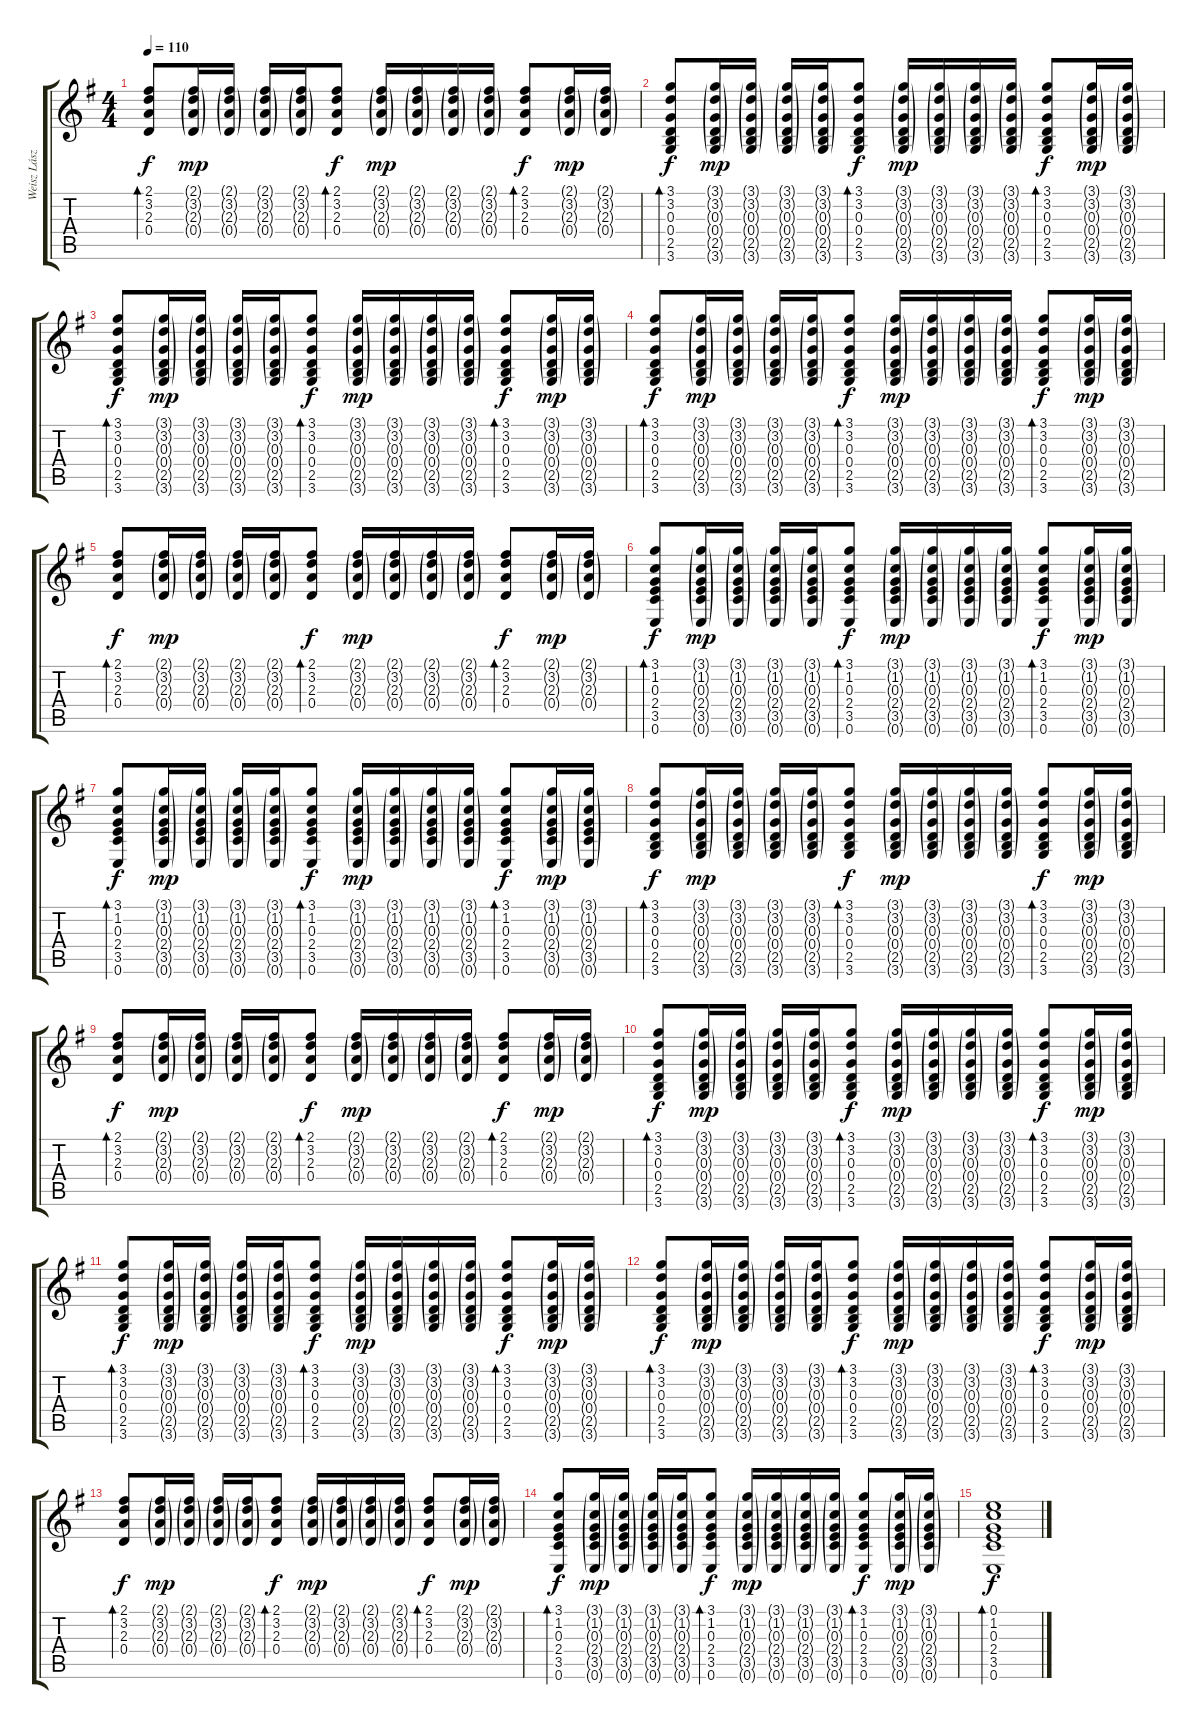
\track ("Weisz László" "Weisz Lász") {instrument acousticguitarnylon}
\staff {score tabs}
\tuning (E4 B3 G3 D3 A2 E2) {hide}
\ts (4 4)
\tempo 110
\clef g2
\ks eminor
(2.1 3.2 2.3 0.4).8{bd 60 dy f} (2.1{g} 3.2{g} 2.3{g} 0.4{g}).16{dy mp} (2.1{g} 3.2{g} 2.3{g} 0.4{g}).16 (2.1{g} 3.2{g} 2.3{g} 0.4{g}).16 (2.1{g} 3.2{g} 2.3{g} 0.4{g}).16 (2.1 3.2 2.3 0.4).8{bd 60 dy f} (2.1{g} 3.2{g} 2.3{g} 0.4{g}).16{dy mp} (2.1{g} 3.2{g} 2.3{g} 0.4{g}).16 (2.1{g} 3.2{g} 2.3{g} 0.4{g}).16 (2.1{g} 3.2{g} 2.3{g} 0.4{g}).16 (2.1 3.2 2.3 0.4).8{bd 60 dy f} (2.1{g} 3.2{g} 2.3{g} 0.4{g}).16{dy mp} (2.1{g} 3.2{g} 2.3{g} 0.4{g}).16 |
(3.1 3.2 0.3 0.4 2.5 3.6).8{bd 60 dy f} (3.1{g} 3.2{g} 0.3{g} 0.4{g} 2.5{g} 3.6{g}).16{dy mp} (3.1{g} 3.2{g} 0.3{g} 0.4{g} 2.5{g} 3.6{g}).16 (3.1{g} 3.2{g} 0.3{g} 0.4{g} 2.5{g} 3.6{g}).16 (3.1{g} 3.2{g} 0.3{g} 0.4{g} 2.5{g} 3.6{g}).16 (3.1 3.2 0.3 0.4 2.5 3.6).8{bd 60 dy f} (3.1{g} 3.2{g} 0.3{g} 0.4{g} 2.5{g} 3.6{g}).16{dy mp} (3.1{g} 3.2{g} 0.3{g} 0.4{g} 2.5{g} 3.6{g}).16 (3.1{g} 3.2{g} 0.3{g} 0.4{g} 2.5{g} 3.6{g}).16 (3.1{g} 3.2{g} 0.3{g} 0.4{g} 2.5{g} 3.6{g}).16 (3.1 3.2 0.3 0.4 2.5 3.6).8{bd 60 dy f} (3.1{g} 3.2{g} 0.3{g} 0.4{g} 2.5{g} 3.6{g}).16{dy mp} (3.1{g} 3.2{g} 0.3{g} 0.4{g} 2.5{g} 3.6{g}).16 |
(3.1 3.2 0.3 0.4 2.5 3.6).8{bd 60 dy f} (3.1{g} 3.2{g} 0.3{g} 0.4{g} 2.5{g} 3.6{g}).16{dy mp} (3.1{g} 3.2{g} 0.3{g} 0.4{g} 2.5{g} 3.6{g}).16 (3.1{g} 3.2{g} 0.3{g} 0.4{g} 2.5{g} 3.6{g}).16 (3.1{g} 3.2{g} 0.3{g} 0.4{g} 2.5{g} 3.6{g}).16 (3.1 3.2 0.3 0.4 2.5 3.6).8{bd 60 dy f} (3.1{g} 3.2{g} 0.3{g} 0.4{g} 2.5{g} 3.6{g}).16{dy mp} (3.1{g} 3.2{g} 0.3{g} 0.4{g} 2.5{g} 3.6{g}).16 (3.1{g} 3.2{g} 0.3{g} 0.4{g} 2.5{g} 3.6{g}).16 (3.1{g} 3.2{g} 0.3{g} 0.4{g} 2.5{g} 3.6{g}).16 (3.1 3.2 0.3 0.4 2.5 3.6).8{bd 60 dy f} (3.1{g} 3.2{g} 0.3{g} 0.4{g} 2.5{g} 3.6{g}).16{dy mp} (3.1{g} 3.2{g} 0.3{g} 0.4{g} 2.5{g} 3.6{g}).16 |
(3.1 3.2 0.3 0.4 2.5 3.6).8{bd 60 dy f} (3.1{g} 3.2{g} 0.3{g} 0.4{g} 2.5{g} 3.6{g}).16{dy mp} (3.1{g} 3.2{g} 0.3{g} 0.4{g} 2.5{g} 3.6{g}).16 (3.1{g} 3.2{g} 0.3{g} 0.4{g} 2.5{g} 3.6{g}).16 (3.1{g} 3.2{g} 0.3{g} 0.4{g} 2.5{g} 3.6{g}).16 (3.1 3.2 0.3 0.4 2.5 3.6).8{bd 60 dy f} (3.1{g} 3.2{g} 0.3{g} 0.4{g} 2.5{g} 3.6{g}).16{dy mp} (3.1{g} 3.2{g} 0.3{g} 0.4{g} 2.5{g} 3.6{g}).16 (3.1{g} 3.2{g} 0.3{g} 0.4{g} 2.5{g} 3.6{g}).16 (3.1{g} 3.2{g} 0.3{g} 0.4{g} 2.5{g} 3.6{g}).16 (3.1 3.2 0.3 0.4 2.5 3.6).8{bd 60 dy f} (3.1{g} 3.2{g} 0.3{g} 0.4{g} 2.5{g} 3.6{g}).16{dy mp} (3.1{g} 3.2{g} 0.3{g} 0.4{g} 2.5{g} 3.6{g}).16 |
(2.1 3.2 2.3 0.4).8{bd 60 dy f} (2.1{g} 3.2{g} 2.3{g} 0.4{g}).16{dy mp} (2.1{g} 3.2{g} 2.3{g} 0.4{g}).16 (2.1{g} 3.2{g} 2.3{g} 0.4{g}).16 (2.1{g} 3.2{g} 2.3{g} 0.4{g}).16 (2.1 3.2 2.3 0.4).8{bd 60 dy f} (2.1{g} 3.2{g} 2.3{g} 0.4{g}).16{dy mp} (2.1{g} 3.2{g} 2.3{g} 0.4{g}).16 (2.1{g} 3.2{g} 2.3{g} 0.4{g}).16 (2.1{g} 3.2{g} 2.3{g} 0.4{g}).16 (2.1 3.2 2.3 0.4).8{bd 60 dy f} (2.1{g} 3.2{g} 2.3{g} 0.4{g}).16{dy mp} (2.1{g} 3.2{g} 2.3{g} 0.4{g}).16 |
(3.1 1.2 0.3 2.4 3.5 0.6).8{bd 60 dy f} (3.1{g} 1.2{g} 0.3{g} 2.4{g} 3.5{g} 0.6{g}).16{dy mp} (3.1{g} 1.2{g} 0.3{g} 2.4{g} 3.5{g} 0.6{g}).16 (3.1{g} 1.2{g} 0.3{g} 2.4{g} 3.5{g} 0.6{g}).16 (3.1{g} 1.2{g} 0.3{g} 2.4{g} 3.5{g} 0.6{g}).16 (3.1 1.2 0.3 2.4 3.5 0.6).8{bd 60 dy f} (3.1{g} 1.2{g} 0.3{g} 2.4{g} 3.5{g} 0.6{g}).16{dy mp} (3.1{g} 1.2{g} 0.3{g} 2.4{g} 3.5{g} 0.6{g}).16 (3.1{g} 1.2{g} 0.3{g} 2.4{g} 3.5{g} 0.6{g}).16 (3.1{g} 1.2{g} 0.3{g} 2.4{g} 3.5{g} 0.6{g}).16 (3.1 1.2 0.3 2.4 3.5 0.6).8{bd 60 dy f} (3.1{g} 1.2{g} 0.3{g} 2.4{g} 3.5{g} 0.6{g}).16{dy mp} (3.1{g} 1.2{g} 0.3{g} 2.4{g} 3.5{g} 0.6{g}).16 |
(3.1 1.2 0.3 2.4 3.5 0.6).8{bd 60 dy f} (3.1{g} 1.2{g} 0.3{g} 2.4{g} 3.5{g} 0.6{g}).16{dy mp} (3.1{g} 1.2{g} 0.3{g} 2.4{g} 3.5{g} 0.6{g}).16 (3.1{g} 1.2{g} 0.3{g} 2.4{g} 3.5{g} 0.6{g}).16 (3.1{g} 1.2{g} 0.3{g} 2.4{g} 3.5{g} 0.6{g}).16 (3.1 1.2 0.3 2.4 3.5 0.6).8{bd 60 dy f} (3.1{g} 1.2{g} 0.3{g} 2.4{g} 3.5{g} 0.6{g}).16{dy mp} (3.1{g} 1.2{g} 0.3{g} 2.4{g} 3.5{g} 0.6{g}).16 (3.1{g} 1.2{g} 0.3{g} 2.4{g} 3.5{g} 0.6{g}).16 (3.1{g} 1.2{g} 0.3{g} 2.4{g} 3.5{g} 0.6{g}).16 (3.1 1.2 0.3 2.4 3.5 0.6).8{bd 60 dy f} (3.1{g} 1.2{g} 0.3{g} 2.4{g} 3.5{g} 0.6{g}).16{dy mp} (3.1{g} 1.2{g} 0.3{g} 2.4{g} 3.5{g} 0.6{g}).16 |
(3.1 3.2 0.3 0.4 2.5 3.6).8{bd 60 dy f} (3.1{g} 3.2{g} 0.3{g} 0.4{g} 2.5{g} 3.6{g}).16{dy mp} (3.1{g} 3.2{g} 0.3{g} 0.4{g} 2.5{g} 3.6{g}).16 (3.1{g} 3.2{g} 0.3{g} 0.4{g} 2.5{g} 3.6{g}).16 (3.1{g} 3.2{g} 0.3{g} 0.4{g} 2.5{g} 3.6{g}).16 (3.1 3.2 0.3 0.4 2.5 3.6).8{bd 60 dy f} (3.1{g} 3.2{g} 0.3{g} 0.4{g} 2.5{g} 3.6{g}).16{dy mp} (3.1{g} 3.2{g} 0.3{g} 0.4{g} 2.5{g} 3.6{g}).16 (3.1{g} 3.2{g} 0.3{g} 0.4{g} 2.5{g} 3.6{g}).16 (3.1{g} 3.2{g} 0.3{g} 0.4{g} 2.5{g} 3.6{g}).16 (3.1 3.2 0.3 0.4 2.5 3.6).8{bd 60 dy f} (3.1{g} 3.2{g} 0.3{g} 0.4{g} 2.5{g} 3.6{g}).16{dy mp} (3.1{g} 3.2{g} 0.3{g} 0.4{g} 2.5{g} 3.6{g}).16 |
(2.1 3.2 2.3 0.4).8{bd 60 dy f} (2.1{g} 3.2{g} 2.3{g} 0.4{g}).16{dy mp} (2.1{g} 3.2{g} 2.3{g} 0.4{g}).16 (2.1{g} 3.2{g} 2.3{g} 0.4{g}).16 (2.1{g} 3.2{g} 2.3{g} 0.4{g}).16 (2.1 3.2 2.3 0.4).8{bd 60 dy f} (2.1{g} 3.2{g} 2.3{g} 0.4{g}).16{dy mp} (2.1{g} 3.2{g} 2.3{g} 0.4{g}).16 (2.1{g} 3.2{g} 2.3{g} 0.4{g}).16 (2.1{g} 3.2{g} 2.3{g} 0.4{g}).16 (2.1 3.2 2.3 0.4).8{bd 60 dy f} (2.1{g} 3.2{g} 2.3{g} 0.4{g}).16{dy mp} (2.1{g} 3.2{g} 2.3{g} 0.4{g}).16 |
(3.1 3.2 0.3 0.4 2.5 3.6).8{bd 60 dy f} (3.1{g} 3.2{g} 0.3{g} 0.4{g} 2.5{g} 3.6{g}).16{dy mp} (3.1{g} 3.2{g} 0.3{g} 0.4{g} 2.5{g} 3.6{g}).16 (3.1{g} 3.2{g} 0.3{g} 0.4{g} 2.5{g} 3.6{g}).16 (3.1{g} 3.2{g} 0.3{g} 0.4{g} 2.5{g} 3.6{g}).16 (3.1 3.2 0.3 0.4 2.5 3.6).8{bd 60 dy f} (3.1{g} 3.2{g} 0.3{g} 0.4{g} 2.5{g} 3.6{g}).16{dy mp} (3.1{g} 3.2{g} 0.3{g} 0.4{g} 2.5{g} 3.6{g}).16 (3.1{g} 3.2{g} 0.3{g} 0.4{g} 2.5{g} 3.6{g}).16 (3.1{g} 3.2{g} 0.3{g} 0.4{g} 2.5{g} 3.6{g}).16 (3.1 3.2 0.3 0.4 2.5 3.6).8{bd 60 dy f} (3.1{g} 3.2{g} 0.3{g} 0.4{g} 2.5{g} 3.6{g}).16{dy mp} (3.1{g} 3.2{g} 0.3{g} 0.4{g} 2.5{g} 3.6{g}).16 |
(3.1 3.2 0.3 0.4 2.5 3.6).8{bd 60 dy f} (3.1{g} 3.2{g} 0.3{g} 0.4{g} 2.5{g} 3.6{g}).16{dy mp} (3.1{g} 3.2{g} 0.3{g} 0.4{g} 2.5{g} 3.6{g}).16 (3.1{g} 3.2{g} 0.3{g} 0.4{g} 2.5{g} 3.6{g}).16 (3.1{g} 3.2{g} 0.3{g} 0.4{g} 2.5{g} 3.6{g}).16 (3.1 3.2 0.3 0.4 2.5 3.6).8{bd 60 dy f} (3.1{g} 3.2{g} 0.3{g} 0.4{g} 2.5{g} 3.6{g}).16{dy mp} (3.1{g} 3.2{g} 0.3{g} 0.4{g} 2.5{g} 3.6{g}).16 (3.1{g} 3.2{g} 0.3{g} 0.4{g} 2.5{g} 3.6{g}).16 (3.1{g} 3.2{g} 0.3{g} 0.4{g} 2.5{g} 3.6{g}).16 (3.1 3.2 0.3 0.4 2.5 3.6).8{bd 60 dy f} (3.1{g} 3.2{g} 0.3{g} 0.4{g} 2.5{g} 3.6{g}).16{dy mp} (3.1{g} 3.2{g} 0.3{g} 0.4{g} 2.5{g} 3.6{g}).16 |
(3.1 3.2 0.3 0.4 2.5 3.6).8{bd 60 dy f} (3.1{g} 3.2{g} 0.3{g} 0.4{g} 2.5{g} 3.6{g}).16{dy mp} (3.1{g} 3.2{g} 0.3{g} 0.4{g} 2.5{g} 3.6{g}).16 (3.1{g} 3.2{g} 0.3{g} 0.4{g} 2.5{g} 3.6{g}).16 (3.1{g} 3.2{g} 0.3{g} 0.4{g} 2.5{g} 3.6{g}).16 (3.1 3.2 0.3 0.4 2.5 3.6).8{bd 60 dy f} (3.1{g} 3.2{g} 0.3{g} 0.4{g} 2.5{g} 3.6{g}).16{dy mp} (3.1{g} 3.2{g} 0.3{g} 0.4{g} 2.5{g} 3.6{g}).16 (3.1{g} 3.2{g} 0.3{g} 0.4{g} 2.5{g} 3.6{g}).16 (3.1{g} 3.2{g} 0.3{g} 0.4{g} 2.5{g} 3.6{g}).16 (3.1 3.2 0.3 0.4 2.5 3.6).8{bd 60 dy f} (3.1{g} 3.2{g} 0.3{g} 0.4{g} 2.5{g} 3.6{g}).16{dy mp} (3.1{g} 3.2{g} 0.3{g} 0.4{g} 2.5{g} 3.6{g}).16 |
(2.1 3.2 2.3 0.4).8{bd 60 dy f} (2.1{g} 3.2{g} 2.3{g} 0.4{g}).16{dy mp} (2.1{g} 3.2{g} 2.3{g} 0.4{g}).16 (2.1{g} 3.2{g} 2.3{g} 0.4{g}).16 (2.1{g} 3.2{g} 2.3{g} 0.4{g}).16 (2.1 3.2 2.3 0.4).8{bd 60 dy f} (2.1{g} 3.2{g} 2.3{g} 0.4{g}).16{dy mp} (2.1{g} 3.2{g} 2.3{g} 0.4{g}).16 (2.1{g} 3.2{g} 2.3{g} 0.4{g}).16 (2.1{g} 3.2{g} 2.3{g} 0.4{g}).16 (2.1 3.2 2.3 0.4).8{bd 60 dy f} (2.1{g} 3.2{g} 2.3{g} 0.4{g}).16{dy mp} (2.1{g} 3.2{g} 2.3{g} 0.4{g}).16 |
(3.1 1.2 0.3 2.4 3.5 0.6).8{bd 60 dy f} (3.1{g} 1.2{g} 0.3{g} 2.4{g} 3.5{g} 0.6{g}).16{dy mp} (3.1{g} 1.2{g} 0.3{g} 2.4{g} 3.5{g} 0.6{g}).16 (3.1{g} 1.2{g} 0.3{g} 2.4{g} 3.5{g} 0.6{g}).16 (3.1{g} 1.2{g} 0.3{g} 2.4{g} 3.5{g} 0.6{g}).16 (3.1 1.2 0.3 2.4 3.5 0.6).8{bd 60 dy f} (3.1{g} 1.2{g} 0.3{g} 2.4{g} 3.5{g} 0.6{g}).16{dy mp} (3.1{g} 1.2{g} 0.3{g} 2.4{g} 3.5{g} 0.6{g}).16 (3.1{g} 1.2{g} 0.3{g} 2.4{g} 3.5{g} 0.6{g}).16 (3.1{g} 1.2{g} 0.3{g} 2.4{g} 3.5{g} 0.6{g}).16 (3.1 1.2 0.3 2.4 3.5 0.6).8{bd 60 dy f} (3.1{g} 1.2{g} 0.3{g} 2.4{g} 3.5{g} 0.6{g}).16{dy mp} (3.1{g} 1.2{g} 0.3{g} 2.4{g} 3.5{g} 0.6{g}).16 |
(0.1 1.2 0.3 2.4 3.5 0.6).1{bd 60 dy f}
